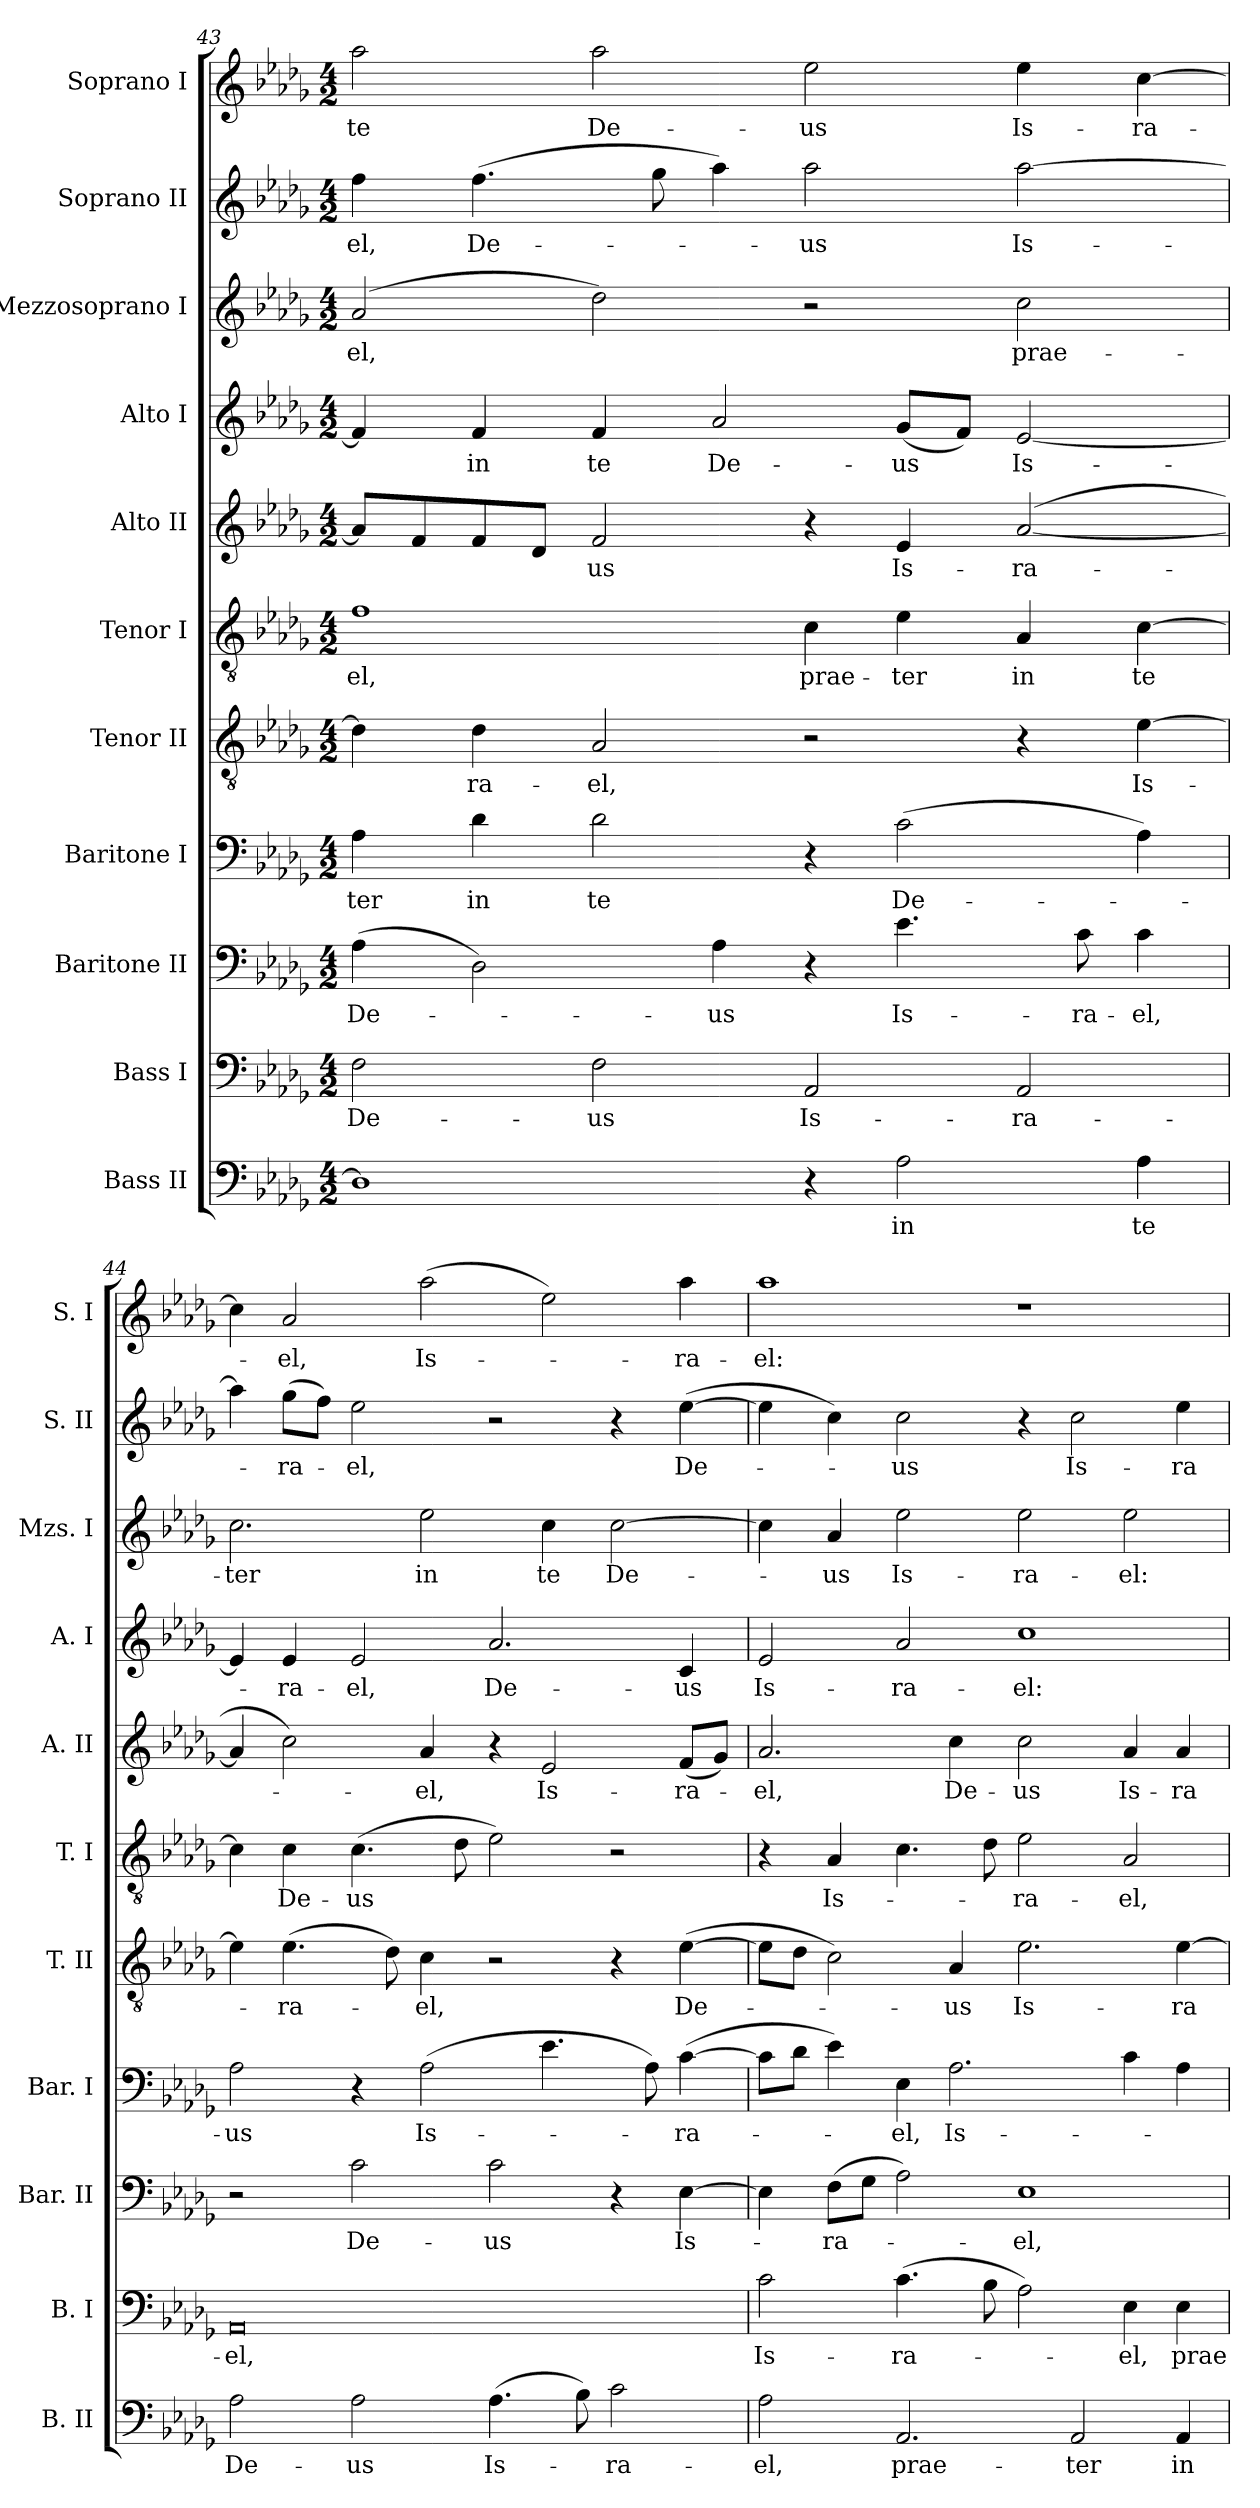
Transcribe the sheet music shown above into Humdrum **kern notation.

**kern	**text	**kern	**text	**kern	**text	**kern	**text	**kern	**text	**kern	**text	**kern	**text	**kern	**text	**kern	**text	**kern	**text	**kern	**text
*part11	*part11	*part10	*part10	*part9	*part9	*part8	*part8	*part7	*part7	*part6	*part6	*part5	*part5	*part4	*part4	*part3	*part3	*part2	*part2	*part1	*part1
*staff11	*staff11	*staff10	*staff10	*staff9	*staff9	*staff8	*staff8	*staff7	*staff7	*staff6	*staff6	*staff5	*staff5	*staff4	*staff4	*staff3	*staff3	*staff2	*staff2	*staff1	*staff1
*I"Bass II	*	*I"Bass I	*	*I"Baritone II	*	*I"Baritone I	*	*I"Tenor II	*	*I"Tenor I	*	*I"Alto II	*	*I"Alto I	*	*I"Mezzosoprano I	*	*I"Soprano II	*	*I"Soprano I	*
*I'B. II	*	*I'B. I	*	*I'Bar. II	*	*I'Bar. I	*	*I'T. II	*	*I'T. I	*	*I'A. II	*	*I'A. I	*	*I'Mzs. I	*	*I'S. II	*	*I'S. I	*
!!LO:PB:g=z
*clefF4	*	*clefF4	*	*clefF4	*	*clefF4	*	*clefGv2	*	*clefGv2	*	*clefG2	*	*clefG2	*	*clefG2	*	*clefG2	*	*clefG2	*
*k[b-e-a-d-g-]	*	*k[b-e-a-d-g-]	*	*k[b-e-a-d-g-]	*	*k[b-e-a-d-g-]	*	*k[b-e-a-d-g-]	*	*k[b-e-a-d-g-]	*	*k[b-e-a-d-g-]	*	*k[b-e-a-d-g-]	*	*k[b-e-a-d-g-]	*	*k[b-e-a-d-g-]	*	*k[b-e-a-d-g-]	*
*D-:	*	*D-:	*	*D-:	*	*D-:	*	*D-:	*	*D-:	*	*D-:	*	*D-:	*	*D-:	*	*D-:	*	*D-:	*
*M4/2	*	*M4/2	*	*M4/2	*	*M4/2	*	*M4/2	*	*M4/2	*	*M4/2	*	*M4/2	*	*M4/2	*	*M4/2	*	*M4/2	*
=43	=43	=43	=43	=43	=43	=43	=43	=43	=43	=43	=43	=43	=43	=43	=43	=43	=43	=43	=43	=43	=43
1D-]	.	2F\	De-	(4A-\	De-	4A-\	-ter	4d-\]	.	1f	-el,	8a-/L]	.	4f/]	.	(2a-/	-el,	4ff\	-el,	2aa-\	te
.	.	.	.	.	.	.	.	.	.	.	.	8f/	.	.	.	.	.	.	.	.	.
.	.	.	.	2D-\)	.	4d-\	in	4d-\	-ra-	.	.	8f/	.	4f/	in	.	.	(4.ff\	De-	.	.
.	.	.	.	.	.	.	.	.	.	.	.	8d-/J	.	.	.	.	.	.	.	.	.
.	.	2F\	-us	.	.	2d-\	te	2A-/	-el,	.	.	2f/	-us	4f/	te	2dd-\)	.	.	.	2aa-\	De-
.	.	.	.	.	.	.	.	.	.	.	.	.	.	.	.	.	.	8gg-\	.	.	.
.	.	.	.	4A-\	-us	.	.	.	.	.	.	.	.	2a-/	De-	.	.	4aa-\)	.	.	.
4r	.	2AA-/	Is-	4r	.	4r	.	2r	.	4c\	prae-	4r	.	.	.	2r	.	2aa-\	-us	2ee-\	-us
2A-\	in	.	.	4.e-\	Is-	(2c\	De-	.	.	4e-\	-ter	4e-/	Is-	(8g-/L	-us	.	.	.	.	.	.
.	.	.	.	.	.	.	.	.	.	.	.	.	.	8f/J)	.	.	.	.	.	.	.
.	.	2AA-/	-ra-	.	.	.	.	4r	.	4A-/	in	([2a-/	-ra-	[2e-/	Is-	2cc\	prae-	[2aa-\	Is-	4ee-\	Is-
.	.	.	.	8c\	-ra-	.	.	.	.	.	.	.	.	.	.	.	.	.	.	.	.
4A-\	te	.	.	4c\	-el,	4A-\)	.	[4e-\	Is-	[4c\	te	.	.	.	.	.	.	.	.	[4cc\	-ra-
=44	=44	=44	=44	=44	=44	=44	=44	=44	=44	=44	=44	=44	=44	=44	=44	=44	=44	=44	=44	=44	=44
2A-\	De-	0AA-	-el,	2r	.	2A-\	-us	4e-\]	.	4c\]	.	4a-/]	.	4e-/]	.	2.cc\	-ter	4aa-\]	.	4cc\]	.
.	.	.	.	.	.	.	.	(4.e-\	-ra-	4c\	De-	2cc\)	.	4e-/	-ra-	.	.	(8gg-\L	-ra-	2a-/	-el,
.	.	.	.	.	.	.	.	.	.	.	.	.	.	.	.	.	.	8ff\J)	.	.	.
2A-\	-us	.	.	2c\	De-	4r	.	.	.	(4.c\	-us	.	.	2e-/	-el,	.	.	2ee-\	-el,	.	.
.	.	.	.	.	.	.	.	8d-\)	.	.	.	.	.	.	.	.	.	.	.	.	.
.	.	.	.	.	.	(2A-\	Is-	4c\	-el,	.	.	4a-/	-el,	.	.	2ee-\	in	.	.	(2aa-\	Is-
.	.	.	.	.	.	.	.	.	.	8d-\	.	.	.	.	.	.	.	.	.	.	.
(4.A-\	Is-	.	.	2c\	-us	.	.	2r	.	2e-\)	.	4r	.	2.a-/	De-	.	.	2r	.	.	.
.	.	.	.	.	.	4.e-\	.	.	.	.	.	2e-/	Is-	.	.	4cc\	te	.	.	2ee-\)	.
8B-\)	.	.	.	.	.	.	.	.	.	.	.	.	.	.	.	.	.	.	.	.	.
2c\	-ra-	.	.	4r	.	.	.	4r	.	2r	.	.	.	.	.	[2cc\	De-	4r	.	.	.
.	.	.	.	.	.	8A-\)	.	.	.	.	.	.	.	.	.	.	.	.	.	.	.
.	.	.	.	[4E-\	Is-	([4c\	-ra-	([4e-\	De-	.	.	(8f/L	-ra-	4c/	-us	.	.	([4ee-\	De-	4aa-\	-ra-
.	.	.	.	.	.	.	.	.	.	.	.	8g-/J)	.	.	.	.	.	.	.	.	.
!!LO:PB:g=z
=45	=45	=45	=45	=45	=45	=45	=45	=45	=45	=45	=45	=45	=45	=45	=45	=45	=45	=45	=45	=45	=45
2A-\	-el,	2c\	Is-	4E-\]	.	8c\L]	.	8e-\L]	.	4r	.	2.a-/	-el,	2e-/	Is-	4cc\]	.	4ee-\]	.	1aa-	-el:
.	.	.	.	.	.	8d-\J	.	8d-\J	.	.	.	.	.	.	.	.	.	.	.	.	.
.	.	.	.	(8F\L	-ra-	4e-\)	.	2c\)	.	4A-/	Is-	.	.	.	.	4a-/	-us	4cc\)	.	.	.
.	.	.	.	8G-\J	.	.	.	.	.	.	.	.	.	.	.	.	.	.	.	.	.
2.AA-/	prae-	(4.c\	-ra-	2A-\)	.	4E-\	-el,	.	.	4.c\	.	.	.	2a-/	-ra-	2ee-\	Is-	2cc\	-us	.	.
.	.	.	.	.	.	2.A-\	Is-	4A-/	-us	.	.	4cc\	De-	.	.	.	.	.	.	.	.
.	.	8B-\	.	.	.	.	.	.	.	8d-\	.	.	.	.	.	.	.	.	.	.	.
.	.	2A-\)	.	1E-	-el,	.	.	2.e-\	Is-	2e-\	-ra-	2cc\	-us	1cc	-el:	2ee-\	-ra-	4r	.	1r	.
2AA-/	-ter	.	.	.	.	.	.	.	.	.	.	.	.	.	.	.	.	2cc\	Is-	.	.
.	.	4E-\	-el,	.	.	4c\	.	.	.	2A-/	-el,	4a-/	Is-	.	.	2ee-\	-el:	.	.	.	.
4AA-/	in	4E-\	prae-	.	.	4A-\	.	[4e-\	-ra-	.	.	4a-/	-ra-	.	.	.	.	4ee-\	-ra-	.	.
=	=	=	=	=	=	=	=	=	=	=	=	=	=	=	=	=	=	=	=	=	=
*-	*-	*-	*-	*-	*-	*-	*-	*-	*-	*-	*-	*-	*-	*-	*-	*-	*-	*-	*-	*-	*-
